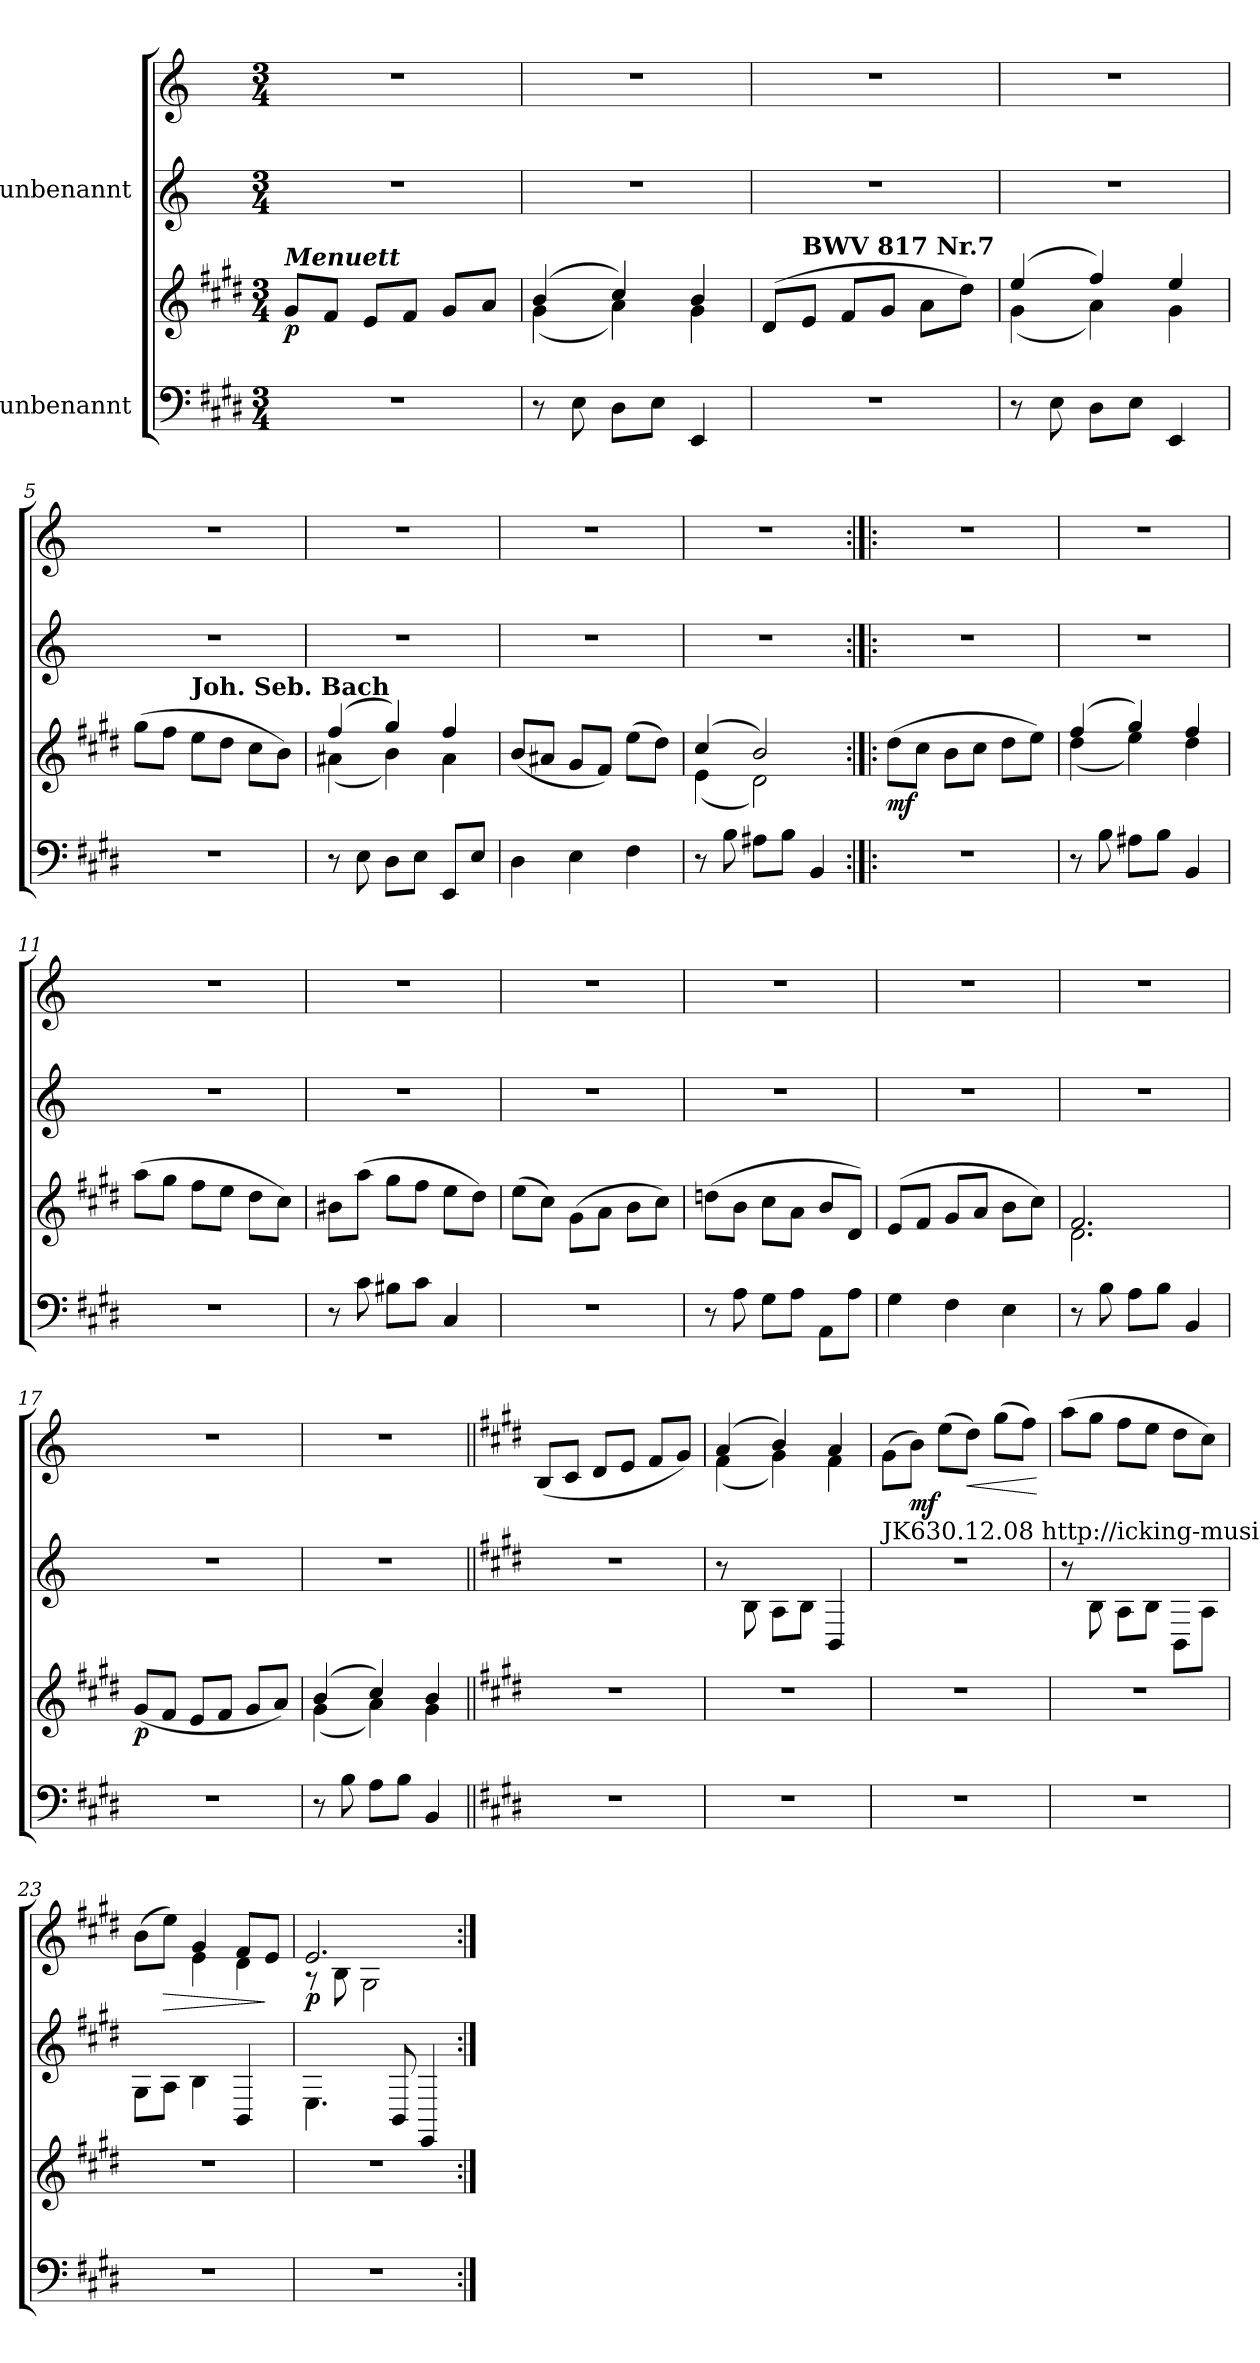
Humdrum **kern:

**kern	**kern	**dynam	**kern	**kern	**dynam
*part2	*part2	*part2	*part1	*part1	*part1
*staff4	*staff3	*staff3/4	*staff2	*staff1	*staff1/2
*I"unbenannt	*	*	*I"unbenannt	*	*
*clefF4	*clefG2	*	*clefG2	*clefG2	*
*k[f#c#g#d#]	*k[f#c#g#d#]	*	*k[]	*k[]	*
*M3/4	*M3/4	*	*M3/4	*M3/4	*
=1	=1	=1	=1	=1	=1
!	!LO:TX:a:Bi:t=Menuett	!	!	!	!
!	!	!LO:DY:b	!	!	!
2.r	8g#/L	p	2.r	2.r	.
.	8f#/J	.	.	.	.
.	8e/L	.	.	.	.
.	8f#/J	.	.	.	.
.	8g#/L	.	.	.	.
.	8a/J	.	.	.	.
=2	=2	=2	=2	=2	=2
*	*^	*	*	*	*
8r	(4b/	(4g#\	.	2.r	2.r	.
8E\	.	.	.	.	.	.
8D#\L	4cc#/)	4a\)	.	.	.	.
8E\J	.	.	.	.	.	.
4EE/	4b/	4g#\	.	.	.	.
=3	=3	=3	=3	=3	=3	=3
!	!LO:TX:a:t=Französische Suite Nr.6 E-Dur	!	!	!	!	!
*	*v	*v	*	*	*	*
2.r	(8d#/L	.	2.r	2.r	.
!	!LO:TX:a:B:t=BWV 817 Nr.7	!	!	!	!
.	8e/J	.	.	.	.
.	8f#/L	.	.	.	.
.	8g#/J	.	.	.	.
.	8a\L	.	.	.	.
.	8dd#\J)	.	.	.	.
=4	=4	=4	=4	=4	=4
*	*^	*	*	*	*
8r	(4ee/	(4g#\	.	2.r	2.r	.
8E\	.	.	.	.	.	.
8D#\L	4ff#/)	4a\)	.	.	.	.
8E\J	.	.	.	.	.	.
4EE/	4ee/	4g#\	.	.	.	.
*	*v	*v	*	*	*	*
!!LO:LB:g=z
=5	=5	=5	=5	=5	=5
2.r	(8gg#\L	.	2.r	2.r	.
.	8ff#\J	.	.	.	.
!	!LO:TX:a:B:t=Joh. Seb. Bach	!	!	!	!
.	8ee\L	.	.	.	.
.	8dd#\J	.	.	.	.
.	8cc#\L	.	.	.	.
.	8b\J)	.	.	.	.
=6	=6	=6	=6	=6	=6
*	*^	*	*	*	*
8r	(4ff#/	(4a#X\	.	2.r	2.r	.
8E\	.	.	.	.	.	.
8D#\L	4gg#/)	4b\)	.	.	.	.
8E\J	.	.	.	.	.	.
8EE/L	4ff#/	4a#\	.	.	.	.
8E/J	.	.	.	.	.	.
*	*v	*v	*	*	*	*
!!LO:LB:g=z
=7	=7	=7	=7	=7	=7
4D#\	(8b/L	.	2.r	2.r	.
.	8a#X/J	.	.	.	.
4E\	8g#/L	.	.	.	.
.	8f#/J)	.	.	.	.
4F#\	(8ee\L	.	.	.	.
.	8dd#\J)	.	.	.	.
=8	=8	=8	=8	=8	=8
*	*^	*	*	*	*
8r	(4cc#/	(4e\	.	2.r	2.r	.
8B\	.	.	.	.	.	.
8A#X\L	2b/)	2d#\)	.	.	.	.
8B\J	.	.	.	.	.	.
4BB/	.	.	.	.	.	.
*	*v	*v	*	*	*	*
=9:|!|:	=9:|!|:	=9:|!|:	=9:|!|:	=9:|!|:	=9:|!|:
!	!	!LO:DY:b	!	!	!
2.r	(8dd#\L	mf	2.r	2.r	.
.	8cc#\J	.	.	.	.
.	8b\L	.	.	.	.
.	8cc#\J	.	.	.	.
.	8dd#\L	.	.	.	.
.	8ee\J)	.	.	.	.
=10	=10	=10	=10	=10	=10
*	*^	*	*	*	*
8r	(4ff#/	(4dd#\	.	2.r	2.r	.
8B\	.	.	.	.	.	.
8A#X\L	4gg#/)	4ee\)	.	.	.	.
8B\J	.	.	.	.	.	.
4BB/	4ff#/	4dd#\	.	.	.	.
*	*v	*v	*	*	*	*
!!LO:PB:g=z
=11	=11	=11	=11	=11	=11
2.r	(8aa\L	.	2.r	2.r	.
.	8gg#\J	.	.	.	.
.	8ff#\L	.	.	.	.
.	8ee\J	.	.	.	.
.	8dd#\L	.	.	.	.
.	8cc#\J)	.	.	.	.
=12	=12	=12	=12	=12	=12
8r	8b#X\L	.	2.r	2.r	.
8c#\	(8aa\J	.	.	.	.
8B#X\L	8gg#\L	.	.	.	.
8c#\J	8ff#\J	.	.	.	.
4C#/	8ee\L	.	.	.	.
.	8dd#\J)	.	.	.	.
!!LO:LB:g=z
=13	=13	=13	=13	=13	=13
2.r	(8ee\L	.	2.r	2.r	.
.	8cc#\J)	.	.	.	.
.	(8g#\L	.	.	.	.
.	8a\J	.	.	.	.
.	8b\L	.	.	.	.
.	8cc#\J)	.	.	.	.
=14	=14	=14	=14	=14	=14
8r	(8ddn\L	.	2.r	2.r	.
8A\	8b\J	.	.	.	.
8G#\L	8cc#\L	.	.	.	.
8A\J	8a\J	.	.	.	.
8AA\L	8b/L	.	.	.	.
8A\J	8d#/J)	.	.	.	.
=15	=15	=15	=15	=15	=15
4G#\	(8e/L	.	2.r	2.r	.
.	8f#/J	.	.	.	.
4F#\	8g#/L	.	.	.	.
.	8a/J	.	.	.	.
4E\	8b\L	.	.	.	.
.	8cc#\J)	.	.	.	.
=16	=16	=16	=16	=16	=16
*	*^	*	*	*	*
8r	2.f#/	2.d#\	.	2.r	2.r	.
8B\	.	.	.	.	.	.
8A\L	.	.	.	.	.	.
8B\J	.	.	.	.	.	.
4BB/	.	.	.	.	.	.
*	*v	*v	*	*	*	*
!!LO:LB:g=z
=17	=17	=17	=17	=17	=17
!	!	!LO:DY:b	!	!	!
2.r	(8g#/L	p	2.r	2.r	.
.	8f#/J	.	.	.	.
.	8e/L	.	.	.	.
.	8f#/J	.	.	.	.
.	8g#/L	.	.	.	.
.	8a/J)	.	.	.	.
=18	=18	=18	=18	=18	=18
*	*^	*	*	*	*
8r	(4b/	(4g#\	.	2.r	2.r	.
8B\	.	.	.	.	.	.
8A\L	4cc#/)	4a\)	.	.	.	.
8B\J	.	.	.	.	.	.
4BB/	4b/	4g#\	.	.	.	.
*	*v	*v	*	*	*	*
!!LO:PB:g=z
=19||	=19||	=19||	=19||	=19||	=19||
*	*	*	*k[f#c#g#d#]	*k[f#c#g#d#]	*
2.r	2.r	.	2.r	(8B/L	.
.	.	.	.	8c#/J	.
.	.	.	.	8d#/L	.
.	.	.	.	8e/J	.
.	.	.	.	8f#/L	.
.	.	.	.	8g#/J)	.
=20	=20	=20	=20	=20	=20
*	*	*	*	*^	*
2.r	2.r	.	8r	(4a/	(4f#\	.
.	.	.	8B\	.	.	.
.	.	.	8A\L	4b/)	4g#\)	.
.	.	.	8B\J	.	.	.
.	.	.	4BB/	4a/	4f#\	.
=21	=21	=21	=21	=21	=21	=21
!	!	!	!LO:TX:a:t=JK630.12.08 http&colon;//icking-music-archive.org	!	!	!
*	*	*	*	*v	*v	*
2.r	2.r	.	2.r	(8g#\L	.
!	!	!	!	!	!LO:DY:b
.	.	.	.	8b\J)	mf
.	.	.	.	(8ee\L	.
!	!	!	!	!	!LO:HP:b
.	.	.	.	8dd#\J)	<
.	.	.	.	(8gg#\L	.
.	.	.	.	8ff#\J)	.
.	.	.	.	.	[
=22	=22	=22	=22	=22	=22
2.r	2.r	.	8r	(8aa\L	.
.	.	.	8B\	8gg#\J	.
.	.	.	8A\L	8ff#\L	.
.	.	.	8B\J	8ee\J	.
.	.	.	8BB\L	8dd#\L	.
.	.	.	8A\J	8cc#\J)	.
!!LO:LB:g=z
=23	=23	=23	=23	=23	=23
*	*	*	*	*^	*
2.r	2.r	.	8G#\L	(8b\L	4ryy	.
!	!	!	!	!	!	!LO:HP:b
.	.	.	8A\J	8ee\J)	.	>
.	.	.	4B\	4g#/	4e\	.
.	.	.	4BB/	8f#/L	4d#\	.
.	.	.	.	8e/J	.	]
=24	=24	=24	=24	=24	=24	=24
!	!	!	!	!	!	!LO:DY:b
2.r	2.r	.	4.E\	2.e/	8r	p
.	.	.	.	.	8B\	.
.	.	.	.	.	2G#\	.
.	.	.	8BB/	.	.	.
.	.	.	4EE/	.	.	.
*	*	*	*	*v	*v	*
=:|!	=:|!	=:|!	=:|!	=:|!	=:|!
*-	*-	*-	*-	*-	*-
